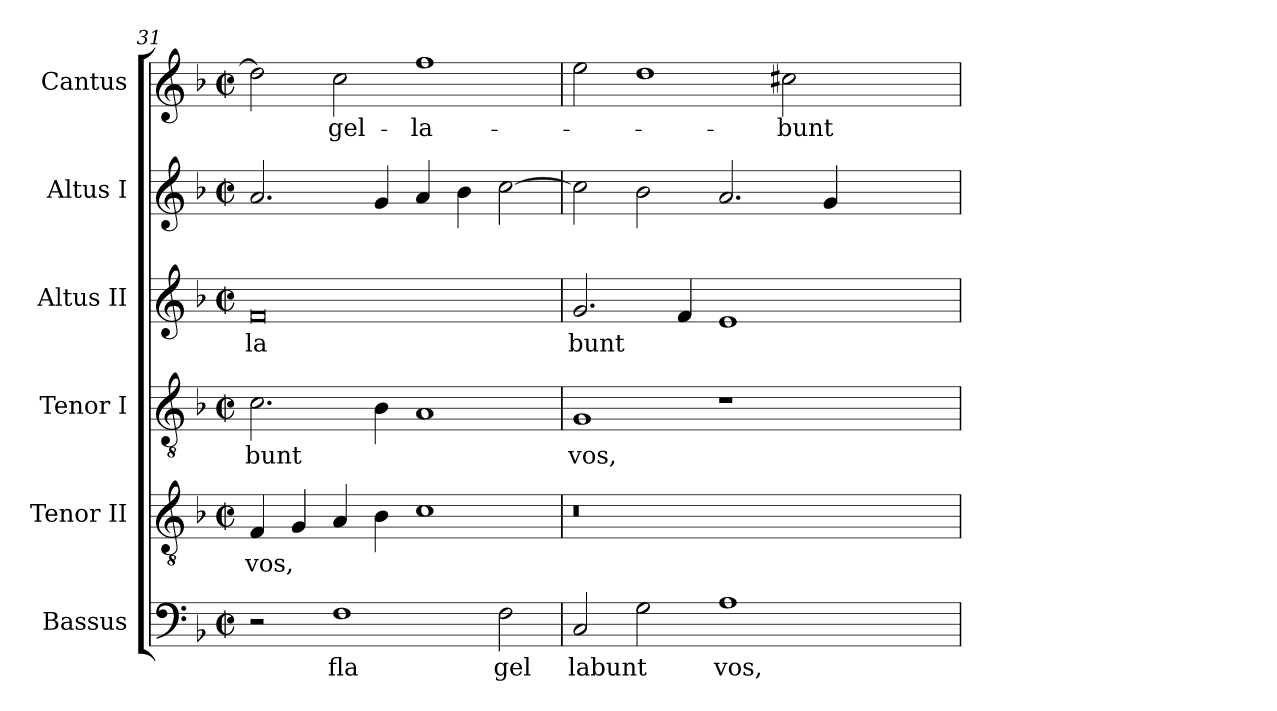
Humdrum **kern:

**kern	**text	**kern	**text	**kern	**text	**kern	**text	**kern	**kern	**text
*part6	*part6	*part5	*part5	*part4	*part4	*part3	*part3	*part2	*part1	*part1
*staff6	*staff6	*staff5	*staff5	*staff4	*staff4	*staff3	*staff3	*staff2	*staff1	*staff1
*I"Bassus	*	*I"Tenor II	*	*I"Tenor I	*	*I"Altus II	*	*I"Altus I	*I"Cantus	*
*clefF4	*	*clefGv2	*	*clefGv2	*	*clefG2	*	*clefG2	*clefG2	*
*k[b-]	*	*k[b-]	*	*k[b-]	*	*k[b-]	*	*k[b-]	*k[b-]	*
*F:	*	*F:	*	*F:	*	*F:	*	*F:	*F:	*
*M2/2	*	*M2/2	*	*M2/2	*	*M2/2	*	*M2/2	*M2/2	*
*met(c|)	*	*met(c|)	*	*met(c|)	*	*met(c|)	*	*met(c|)	*met(c|)	*
=31	=31	=31	=31	=31	=31	=31	=31	=31	=31	=31
!	!	!	!LO:LY:b	!	!LO:LY:b	!	!LO:LY:b:cj	!	!	!
2r	.	4F/	vos,	2.c\	-bunt	0f	la	2.a/	2dd\]	.
.	.	4G/	.	.	.	.	.	.	.	.
!	!LO:LY:b:cj	!	!	!	!	!	!	!	!	!LO:LY:b:cj
1F	fla	4A/	.	.	.	.	.	.	2cc\	-gel-
.	.	4B-\	.	4B-\	.	.	.	4g/	.	.
!	!	!	!	!	!	!	!	!	!	!LO:LY:b:cj
.	.	1c	.	1A	.	.	.	4a/	1ff	-la-
.	.	.	.	.	.	.	.	4b-\	.	.
!	!LO:LY:b:cj	!	!	!	!	!	!	!	!	!
2F\	gel	.	.	.	.	.	.	[<2cc\	.	.
!!LO:LB:g=z
=32	=32	=32	=32	=32	=32	=32	=32	=32	=32	=32
!	!LO:LY:b	!	!	!	!LO:LY:b:cj	!	!LO:LY:b	!	!	!
2C/	labunt	0r	.	1G	vos,	2.g/	bunt	2cc\]	2ee\	.
2G\	.	.	.	.	.	.	.	2b-\	1dd	.
.	.	.	.	.	.	4f/	.	.	.	.
!	!LO:LY:b:cj	!	!	!LO:N:vis=1	!	!	!	!	!	!
1A	vos,	.	.	0r	.	1e	.	2.a/	.	.
!	!	!	!	!	!	!	!	!	!	!LO:LY:b:cj
.	.	.	.	.	.	.	.	.	2cc#\	-bunt
.	.	.	.	.	.	.	.	4g/	.	.
1ryy	.	1ryy	.	.	.	1ryy	.	1ryy	1ryy	.
=	=	=	=	=	=	=	=	=	=	=
*-	*-	*-	*-	*-	*-	*-	*-	*-	*-	*-
